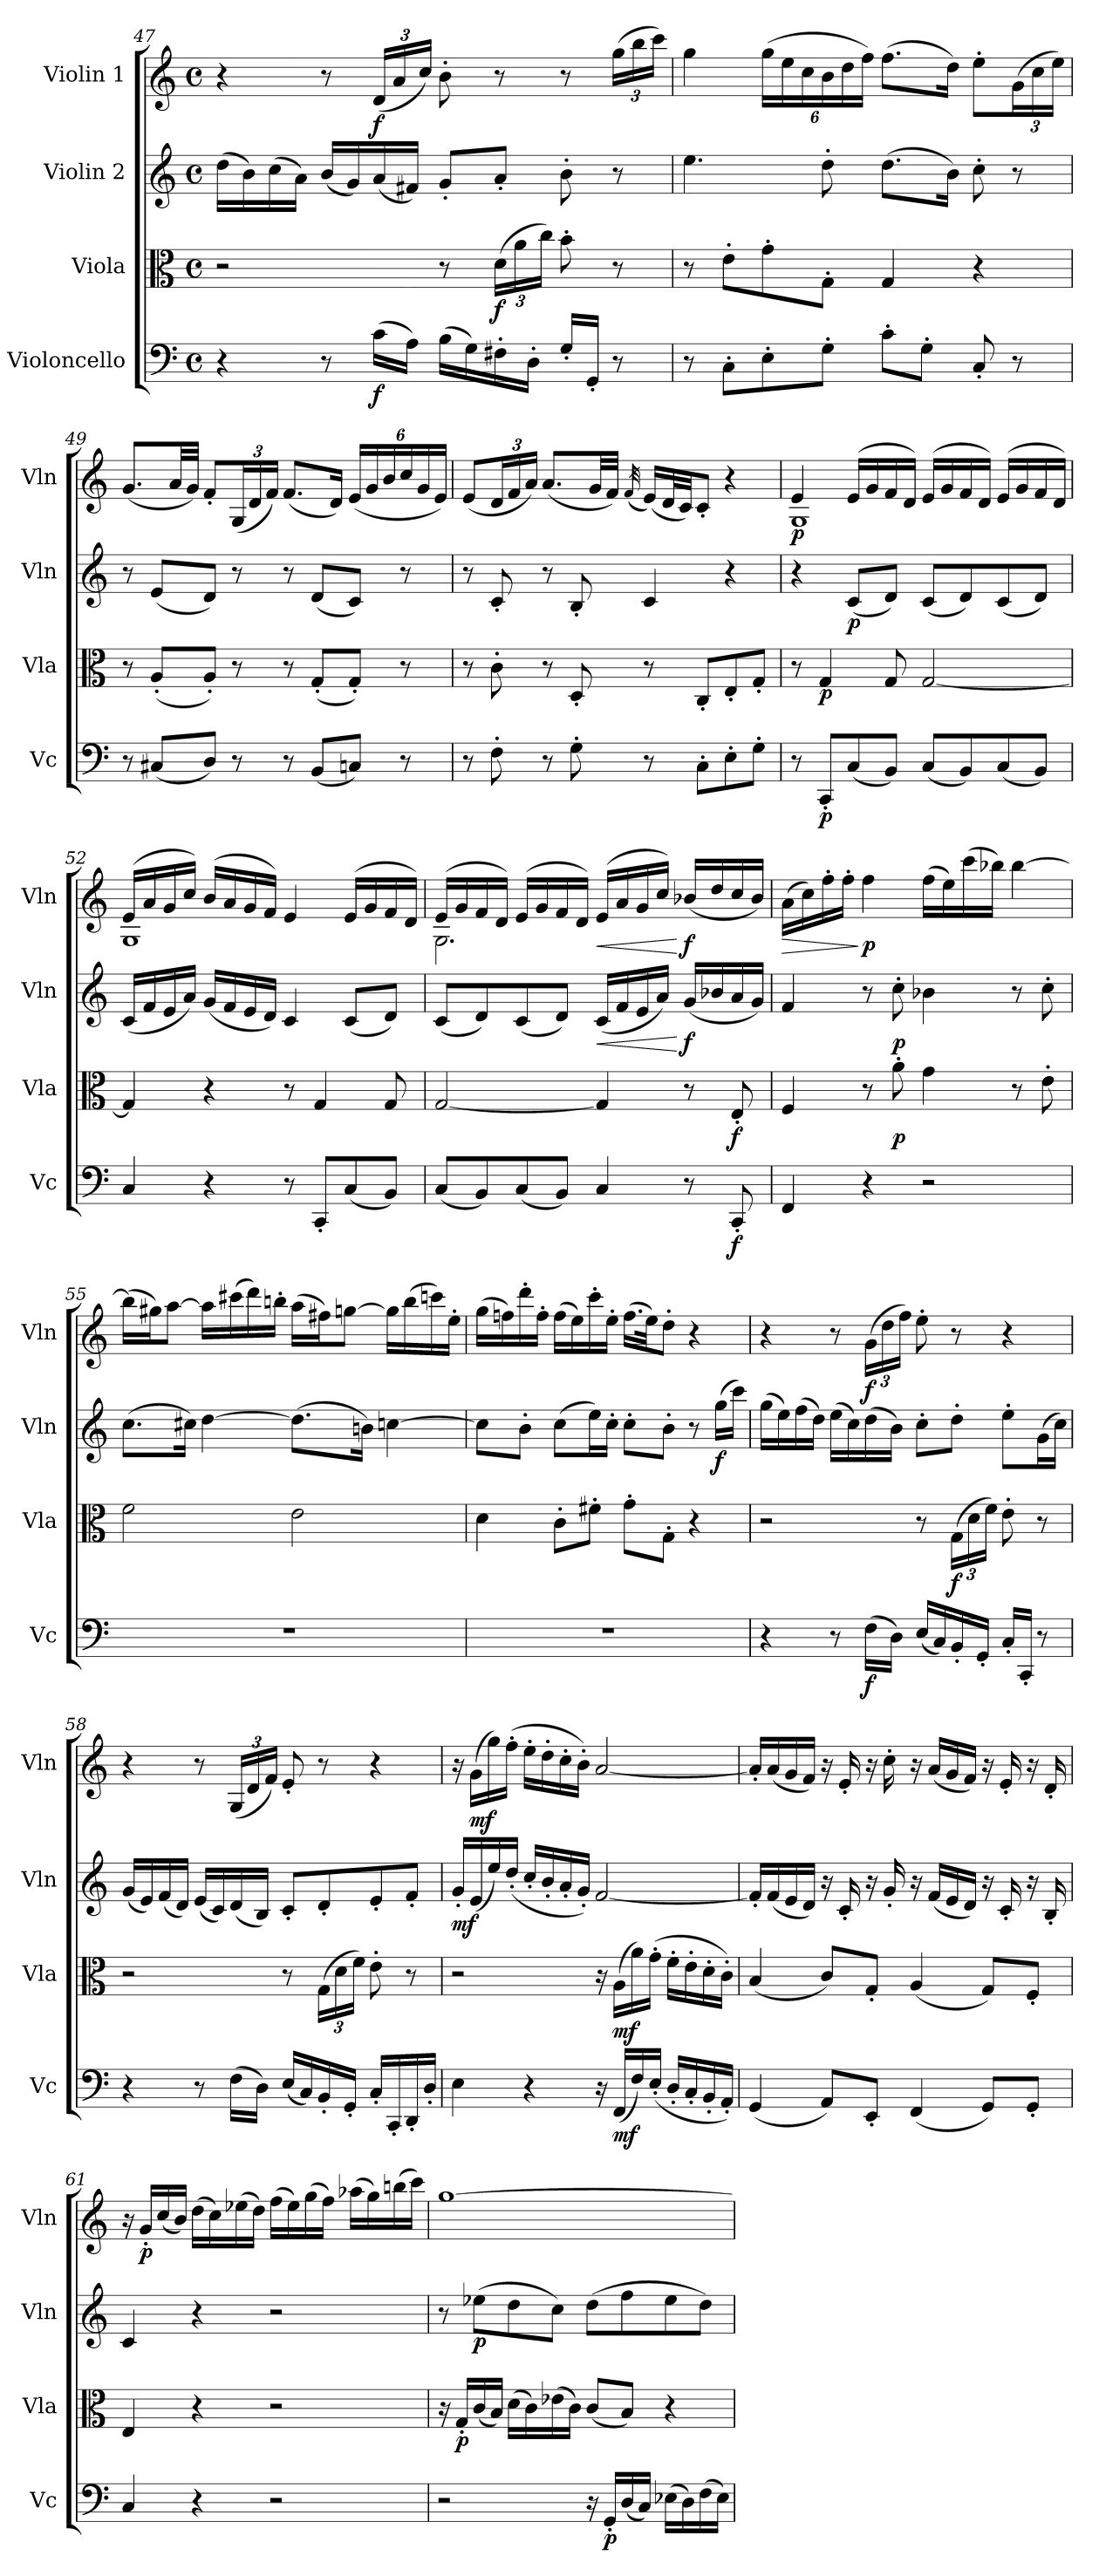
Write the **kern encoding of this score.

**kern	**dynam	**kern	**dynam	**kern	**dynam	**kern	**dynam
*part4	*part4	*part3	*part3	*part2	*part2	*part1	*part1
*staff4	*staff4	*staff3	*staff3	*staff2	*staff2	*staff1	*staff1
*I"Violoncello	*	*I"Viola	*	*I"Violin 2	*	*I"Violin 1	*
*I'Vc	*	*I'Vla	*	*I'Vln	*	*I'Vln	*
*clefF4	*	*clefC3	*	*clefG2	*	*clefG2	*
*k[]	*	*k[]	*	*k[]	*	*k[]	*
*M4/4	*	*M4/4	*	*M4/4	*	*M4/4	*
*met(c)	*	*met(c)	*	*met(c)	*	*met(c)	*
=47	=47	=47	=47	=47	=47	=47	=47
4r	.	2r	.	(>16dd\LL	.	4r	.
.	.	.	.	16b\)	.	.	.
.	.	.	.	(>16cc\	.	.	.
.	.	.	.	16a\JJ)	.	.	.
8r	.	.	.	(<16b/LL	.	8r	.
.	.	.	.	16g/)	.	.	.
*	*	*	*	*	*	*Xbrackettup	*
!	!LO:DY:b	!	!	!	!	!	!LO:DY:b
(>16c\LL	f	.	.	(<16a/	.	(<24d/LL	f
.	.	.	.	.	.	24a/	.
16A\JJ)	.	.	.	16f#X/JJ)	.	.	.
.	.	.	.	.	.	24cc/JJ)	.
(>16B\LL	.	8r	.	8g'/L	.	8b'\	.
16G\)	.	.	.	.	.	.	.
*	*	*Xbrackettup	*	*	*	*	*
!	!	!	!LO:DY:b	!	!	!	!
16F#X'\	.	(>24d\LL	f	8a'/J	.	8r	.
.	.	24a\	.	.	.	.	.
16D'\JJ	.	.	.	.	.	.	.
.	.	24cc\JJ)	.	.	.	.	.
16G'/LL	.	8b'\	.	8b'\	.	8r	.
16GG'/JJ	.	.	.	.	.	.	.
8r	.	8r	.	8r	.	(>24gg\LL	.
.	.	.	.	.	.	24bb\	.
.	.	.	.	.	.	24ccc\JJ)	.
!!LO:PB:g=z
=48	=48	=48	=48	=48	=48	=48	=48
8r	.	8r	.	4.ee\	.	4gg\	.
8C'\L	.	8e'\L	.	.	.	.	.
8E'\	.	8g'\	.	.	.	(>24gg\LL	.
.	.	.	.	.	.	24ee\	.
.	.	.	.	.	.	24cc\	.
8G'\J	.	8G'\J	.	8dd'\	.	24b\	.
.	.	.	.	.	.	24dd\	.
.	.	.	.	.	.	24ff\JJ)	.
8c'\L	.	4G/	.	(>8.dd\L	.	(>8.ff\L	.
8G'\J	.	.	.	.	.	.	.
.	.	.	.	16b\Jk)	.	16dd\Jk)	.
8C'/	.	4r	.	8cc'\	.	8ee'\L	.
8r	.	.	.	8r	.	(>24g\L	.
.	.	.	.	.	.	24cc\	.
.	.	.	.	.	.	24ee\JJ)	.
=49	=49	=49	=49	=49	=49	=49	=49
8r	.	8r	.	8r	.	(<8.g/L	.
(<8C#X/L	.	(<8A'/L	.	(<8e/L	.	.	.
.	.	.	.	.	.	32a/LL	.
.	.	.	.	.	.	32g/JJJ)	.
8D/J)	.	8A'/J)	.	8d/J)	.	8f'/L	.
8r	.	8r	.	8r	.	(<24G/L	.
.	.	.	.	.	.	24d/	.
.	.	.	.	.	.	24f/JJ)	.
8r	.	8r	.	8r	.	(<8.f/L	.
(<8BB/L	.	(<8G'/L	.	(<8d/L	.	.	.
.	.	.	.	.	.	16d/Jk)	.
8Cn/J)	.	8G'/J)	.	8c/J)	.	(<24e/LL	.
.	.	.	.	.	.	24g/	.
.	.	.	.	.	.	24b/	.
8r	.	8r	.	8r	.	24cc/	.
.	.	.	.	.	.	24g/	.
.	.	.	.	.	.	24e/JJ)	.
=50	=50	=50	=50	=50	=50	=50	=50
8r	.	8r	.	8r	.	(<8e/L	.
8F'\	.	8c'\	.	8c'/	.	24d/L	.
.	.	.	.	.	.	24f/	.
.	.	.	.	.	.	24a/JJ)	.
8r	.	8r	.	8r	.	(<8.a/L	.
8G'\	.	8D'/	.	8B'/	.	.	.
.	.	.	.	.	.	32g/LL	.
.	.	.	.	.	.	32f/JJJ)	.
.	.	.	.	.	.	(<32qf/	.
8r	.	8r	.	4c/	.	(<16e/LL)	.
.	.	.	.	.	.	32d/L	.
.	.	.	.	.	.	32c/JJ)	.
8C'\L	.	8C'/L	.	.	.	8c'/J	.
8E'\	.	8E'/	.	4r	.	4r	.
8G'\J	.	8G'/J	.	.	.	.	.
!!LO:LB:g=z
=51	=51	=51	=51	=51	=51	=51	=51
*	*	*	*	*	*	*^	*
!	!	!	!	!	!	!	!	!LO:DY:b
8r	.	8r	.	4r	.	4e/	1G	p
!	!LO:DY:b	!	!LO:DY:b	!	!	!	!	!
8CC'/L	p	4G/	p	.	.	.	.	.
!	!	!	!	!	!LO:DY:b	!	!	!
(<8C/	.	.	.	(<8c/L	p	(<16e/LL	.	.
.	.	.	.	.	.	16g/	.	.
8BB/J)	.	8G/	.	8d/J)	.	16f/	.	.
.	.	.	.	.	.	16d/JJ)	.	.
(<8C/L	.	[2G/	.	(<8c/L	.	(<16e/LL	.	.
.	.	.	.	.	.	16g/	.	.
8BB/)	.	.	.	8d/)	.	16f/	.	.
.	.	.	.	.	.	16d/JJ)	.	.
(<8C/	.	.	.	(<8c/	.	(<16e/LL	.	.
.	.	.	.	.	.	16g/	.	.
8BB/J)	.	.	.	8d/J)	.	16f/	.	.
.	.	.	.	.	.	16d/JJ)	.	.
=52	=52	=52	=52	=52	=52	=52	=52	=52
4C/	.	4G/]	.	(<16c/LL	.	(>16e/LL	1G	.
.	.	.	.	16f/	.	16a/	.	.
.	.	.	.	16e/	.	16g/	.	.
.	.	.	.	16a/JJ)	.	16cc/JJ)	.	.
4r	.	4r	.	(<16g/LL	.	(>16b/LL	.	.
.	.	.	.	16f/	.	16a/	.	.
.	.	.	.	16e/	.	16g/	.	.
.	.	.	.	16d/JJ)	.	16f/JJ)	.	.
8r	.	8r	.	4c/	.	4e/	.	.
8CC'/L	.	4G/	.	.	.	.	.	.
(<8C/	.	.	.	(<8c/L	.	(>16e/LL	.	.
.	.	.	.	.	.	16g/	.	.
8BB/J)	.	8G/	.	8d/J)	.	16f/	.	.
.	.	.	.	.	.	16d/JJ)	.	.
=53	=53	=53	=53	=53	=53	=53	=53	=53
(<8C/L	.	[2G/	.	(<8c/L	.	(>16e/LL	2.G\	.
.	.	.	.	.	.	16g/	.	.
8BB/)	.	.	.	8d/)	.	16f/	.	.
.	.	.	.	.	.	16d/JJ)	.	.
(<8C/	.	.	.	(<8c/	.	(>16e/LL	.	.
.	.	.	.	.	.	16g/	.	.
8BB/J)	.	.	.	8d/J)	.	16f/	.	.
.	.	.	.	.	.	16d/JJ)	.	.
!	!	!	!	!	!LO:HP:b	!	!	!LO:HP:b
4C/	.	4G/]	.	(<16c/LL	<	(>16e/LL	.	<
.	.	.	.	16f/	.	16a/	.	.
.	.	.	.	16e/	.	16g/	.	.
.	.	.	.	16a/JJ)	.	16cc/JJ)	.	.
!	!	!	!	!	!LO:DY:n=1:b	!	!	!LO:DY:n=1:b
8r	.	8r	.	(<16g/LL	[ f	(>16b-X/LL	4rAyy	[ f
.	.	.	.	16b-X/	.	16dd/	.	.
!	!LO:DY:b	!	!LO:DY:b	!	!	!	!	!
8CC'/	f	8E'/	f	16a/	.	16cc/	.	.
.	.	.	.	16g/JJ)	.	16b-/JJ)	.	.
*	*	*	*	*	*	*v	*v	*
!!LO:LB:g=z
=54	=54	=54	=54	=54	=54	=54	=54
!	!	!	!	!	!	!	!LO:HP:b
4FF/	.	4F/	.	4f/	.	(>16a\LL	>
.	.	.	.	.	.	16cc\)	.
.	.	.	.	.	.	16ff'\	.
.	.	.	.	.	.	16ff'\JJ	.
!	!	!	!	!	!	!	!LO:DY:n=1:b
4r	.	8r	.	8r	.	4ff\	] p
!	!	!	!LO:DY:b	!	!LO:DY:b	!	!
.	.	8a'\	p	8cc'\	p	.	.
2r	.	4g\	.	4b-X\	.	(>16ff\LL	.
.	.	.	.	.	.	16ee\)	.
.	.	.	.	.	.	(>16ccc\	.
.	.	.	.	.	.	16bb-X\JJ)	.
.	.	8r	.	8r	.	[4bb-\	.
.	.	8e'\	.	8cc'\	.	.	.
=55	=55	=55	=55	=55	=55	=55	=55
1r	.	2f\	.	(>8.cc\L	.	(>16bb-\LL]	.
.	.	.	.	.	.	16gg#X\J)	.
.	.	.	.	.	.	[8aa\J	.
.	.	.	.	16cc#X\Jk)	.	.	.
.	.	.	.	[4dd\	.	16aa\LL]	.
.	.	.	.	.	.	(>16ccc#X\	.
.	.	.	.	.	.	16ddd\)	.
.	.	.	.	.	.	16bbn'\JJ	.
.	.	2e\	.	(>8.dd\L]	.	(>16aa\LL	.
.	.	.	.	.	.	16ff#X\J)	.
.	.	.	.	.	.	[8ggn\J	.
.	.	.	.	16bn\Jk)	.	.	.
.	.	.	.	[4ccn\	.	16gg\LL]	.
.	.	.	.	.	.	(>16bb\	.
.	.	.	.	.	.	16cccn\)	.
.	.	.	.	.	.	16ee'\JJ	.
=56	=56	=56	=56	=56	=56	=56	=56
1r	.	4d\	.	8cc\L]	.	(>16gg\LL	.
.	.	.	.	.	.	16ffn\)	.
.	.	.	.	8b'\J	.	16ddd'\	.
.	.	.	.	.	.	16ff'\JJ	.
.	.	8c'\L	.	(>8cc\L	.	(>16ff\LL	.
.	.	.	.	.	.	16ee\)	.
.	.	8f#X'\J	.	16ee\L)	.	16ccc'\	.
.	.	.	.	16cc'\JJ	.	16ee'\JJ	.
.	.	8g'\L	.	8cc'\L	.	(>16.ff\LL	.
.	.	.	.	.	.	32ee\JK)	.
.	.	8G'\J	.	8b'\J	.	8dd'\J	.
.	.	4r	.	8r	.	4r	.
!	!	!	!	!	!LO:DY:b	!	!
.	.	.	.	(>16gg\LL	f	.	.
.	.	.	.	16ccc\JJ)	.	.	.
=57	=57	=57	=57	=57	=57	=57	=57
4r	.	2r	.	(>16gg\LL	.	4r	.
.	.	.	.	16ee\)	.	.	.
.	.	.	.	(>16ff\	.	.	.
.	.	.	.	16dd\JJ)	.	.	.
8r	.	.	.	(>16ee\LL	.	8r	.
.	.	.	.	16cc\)	.	.	.
!	!LO:DY:b	!	!	!	!	!	!LO:DY:b
(>16F\LL	f	.	.	(>16dd\	.	(>24g\LL	f
.	.	.	.	.	.	24dd\	.
16D\JJ)	.	.	.	16b\JJ)	.	.	.
.	.	.	.	.	.	24ff\JJ)	.
(<16E/LL	.	8r	.	8cc'\L	.	8ee'\	.
16C/)	.	.	.	.	.	.	.
!	!	!	!LO:DY:b	!	!	!	!
16BB'/	.	(>24G\LL	f	8dd'\J	.	8r	.
.	.	24d\	.	.	.	.	.
16GG'/JJ	.	.	.	.	.	.	.
.	.	24f\JJ)	.	.	.	.	.
16C'/LL	.	8e'\	.	8ee'\L	.	4r	.
16CC'/JJ	.	.	.	.	.	.	.
8r	.	8r	.	(>16g\L	.	.	.
.	.	.	.	16cc\JJ)	.	.	.
!!LO:LB:g=z
=58	=58	=58	=58	=58	=58	=58	=58
4r	.	2r	.	(<16g/LL	.	4r	.
.	.	.	.	16e/)	.	.	.
.	.	.	.	(<16f/	.	.	.
.	.	.	.	16d/JJ)	.	.	.
8r	.	.	.	(<16e/LL	.	8r	.
.	.	.	.	16c/)	.	.	.
(>16F\LL	.	.	.	(<16d/	.	(<24G/LL	.
.	.	.	.	.	.	24d/	.
16D\JJ)	.	.	.	16B/JJ)	.	.	.
.	.	.	.	.	.	24f/JJ)	.
(<16E/LL	.	8r	.	8c'/L	.	8e'/	.
16C/)	.	.	.	.	.	.	.
16BB'/	.	(>24G\LL	.	8d'/	.	8r	.
.	.	24d\	.	.	.	.	.
16GG'/JJ	.	.	.	.	.	.	.
.	.	24f\JJ)	.	.	.	.	.
16C'/LL	.	8e'\	.	8e'/	.	4r	.
16CC'/	.	.	.	.	.	.	.
16DD'/	.	8r	.	8f'/J	.	.	.
16D'/JJ	.	.	.	.	.	.	.
=59	=59	=59	=59	=59	=59	=59	=59
!	!	!	!	!	!LO:DY:b	!	!
4E\	.	2r	.	16g'/LL	mf	16r	.
!	!	!	!	!	!	!	!LO:DY:b
.	.	.	.	(<16e/	.	(>16g\LL	mf
.	.	.	.	16ee/)	.	16gg\)	.
.	.	.	.	(<16dd'/JJ	.	(>16ff'\JJ	.
4r	.	.	.	16cc'/LL	.	16ee'\LL	.
.	.	.	.	16b'/	.	16dd'\	.
.	.	.	.	16a'/	.	16cc'\	.
.	.	.	.	16g'/JJ)	.	16b'\JJ)	.
16r	.	16r	.	[2f/	.	[2a/	.
!	!LO:DY:b	!	!LO:DY:b	!	!	!	!
(<16FF/LL	mf	(>16A\LL	mf	.	.	.	.
16F/)	.	16a\)	.	.	.	.	.
(<16E'/JJ	.	(>16g'\JJ	.	.	.	.	.
16D'/LL	.	16f'\LL	.	.	.	.	.
16C'/	.	16e'\	.	.	.	.	.
16BB'/	.	16d'\	.	.	.	.	.
16AA'/JJ)	.	16c'\JJ)	.	.	.	.	.
=60	=60	=60	=60	=60	=60	=60	=60
(<4GG/	.	(<4B/	.	16f'/LL]	.	16a'/LL]	.
.	.	.	.	(<16f/	.	(<16a/	.
.	.	.	.	16e/	.	16g/	.
.	.	.	.	16d/JJ)	.	16f/JJ)	.
8AA/L)	.	8c/L)	.	16r	.	16r	.
.	.	.	.	16c'/	.	16e'/	.
8EE'/J	.	8G'/J	.	16r	.	16r	.
.	.	.	.	16g'/	.	16cc'\	.
(<4FF/	.	(<4A/	.	16r	.	16r	.
.	.	.	.	(<16f/LL	.	(<16a/LL	.
.	.	.	.	16e/	.	16g/	.
.	.	.	.	16d/JJ)	.	16f/JJ)	.
8GG/L)	.	8G/L)	.	16r	.	16r	.
.	.	.	.	16c'/	.	16e'/	.
8GG'/J	.	8F'/J	.	16r	.	16r	.
.	.	.	.	16B'/	.	16d'/	.
!!LO:LB:g=z
=61	=61	=61	=61	=61	=61	=61	=61
4C/	.	4E/	.	4c/	.	16r	.
!	!	!	!	!	!	!	!LO:DY:b
.	.	.	.	.	.	16g'/LL	p
.	.	.	.	.	.	(<16cc/	.
.	.	.	.	.	.	16b/JJ)	.
4r	.	4r	.	4r	.	(>16dd\LL	.
.	.	.	.	.	.	16cc\)	.
.	.	.	.	.	.	(>16ee-X\	.
.	.	.	.	.	.	16dd\JJ)	.
2r	.	2r	.	2r	.	(>16ff\LL	.
.	.	.	.	.	.	16ee-\)	.
.	.	.	.	.	.	(>16gg\	.
.	.	.	.	.	.	16ff\JJ)	.
.	.	.	.	.	.	(>16aa-X\LL	.
.	.	.	.	.	.	16gg\)	.
.	.	.	.	.	.	(>16bbn\	.
.	.	.	.	.	.	16ccc\JJ)	.
=62	=62	=62	=62	=62	=62	=62	=62
2r	.	16r	.	8r	.	[1gg	.
!	!	!	!LO:DY:b	!	!	!	!
.	.	16G'/LL	p	.	.	.	.
!	!	!	!	!	!LO:DY:b	!	!
.	.	(<16c/	.	(>8ee-X\L	p	.	.
.	.	16B/JJ)	.	.	.	.	.
.	.	(>16d\LL	.	8dd\	.	.	.
.	.	16c\)	.	.	.	.	.
.	.	(>16e-X\	.	8cc\J)	.	.	.
.	.	16c\JJ)	.	.	.	.	.
16r	.	(<8c/L	.	(>8dd\L	.	.	.
!	!LO:DY:b	!	!	!	!	!	!
16GG'/LL	p	.	.	.	.	.	.
(<16D/	.	8B/J)	.	8ff\	.	.	.
16C/JJ)	.	.	.	.	.	.	.
(>16E-X\LL	.	4r	.	8ee-\	.	.	.
16D\)	.	.	.	.	.	.	.
(>16F\	.	.	.	8dd\J)	.	.	.
16E-\JJ)	.	.	.	.	.	.	.
=	=	=	=	=	=	=	=
*-	*-	*-	*-	*-	*-	*-	*-
